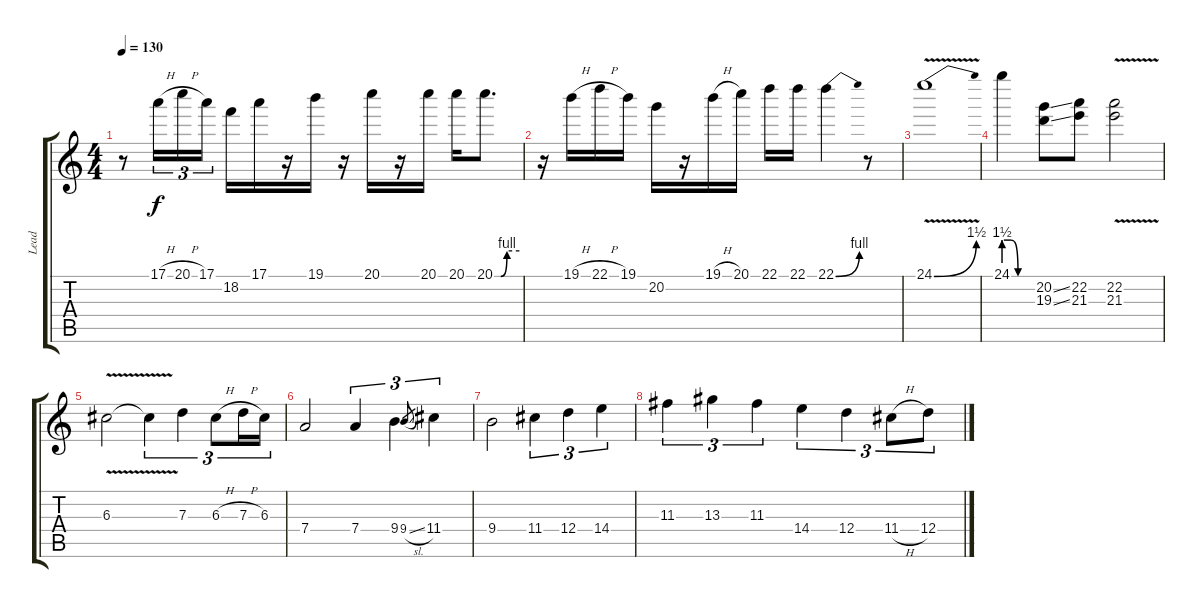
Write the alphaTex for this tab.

\track ("Lead" "Lead") {instrument distortionguitar}
\staff {score tabs}
\tuning (E4 B3 G3 D3 A2 E2) {hide}
\ts (4 4)
\tempo 130
\clef g2
\ks c
r.8{dy f} 17.1{h}.16{tu (3 2)} 20.1{h}.16{tu (3 2)} 17.1.16{tu (3 2)} 18.2.16 17.1.16 r.16 19.1.16 r.16 20.1.16 r.16 20.1.16 20.1.16 20.1{be (custom 0 0 15 0 30 4 60 4)}.8{d} |
r.16 19.1{h}.16 22.1{h}.16 19.1.16 20.2.16 r.16 19.1{h}.16 20.1.16 22.1.16 22.1.16 22.1{be (bend 0 0 60 4)}.4 r.8 |
24.1{be (bend 0 0 60 6) v}.1 |
24.1{be (custom 0 6 15 6 30 0 60 0)}.4 (20.2{ss} 19.3{ss}).8 (22.2 21.3).8 (22.2{v} 21.3{v}).2 |
6.3{v}.2 6.3{t}.4{tu (3 2)} 7.3.4{tu (3 2)} 6.3{h}.8{tu (3 2)} 7.3{h}.16{tu (3 2)} 6.3.16{tu (3 2)} |
7.4.2 7.4.4{tu (3 2)} 9.4.4{tu (3 2)} 9.4{sl}.8{gr} 11.4.4{tu (3 2)} |
9.4.2 11.4.4{tu (3 2)} 12.4.4{tu (3 2)} 14.4.4{tu (3 2)} |
11.3.4{tu (3 2)} 13.3.4{tu (3 2)} 11.3.4{tu (3 2)} 14.4.4{tu (3 2)} 12.4.4{tu (3 2)} 11.4{h}.8{tu (3 2)} 12.4.8{tu (3 2)}
